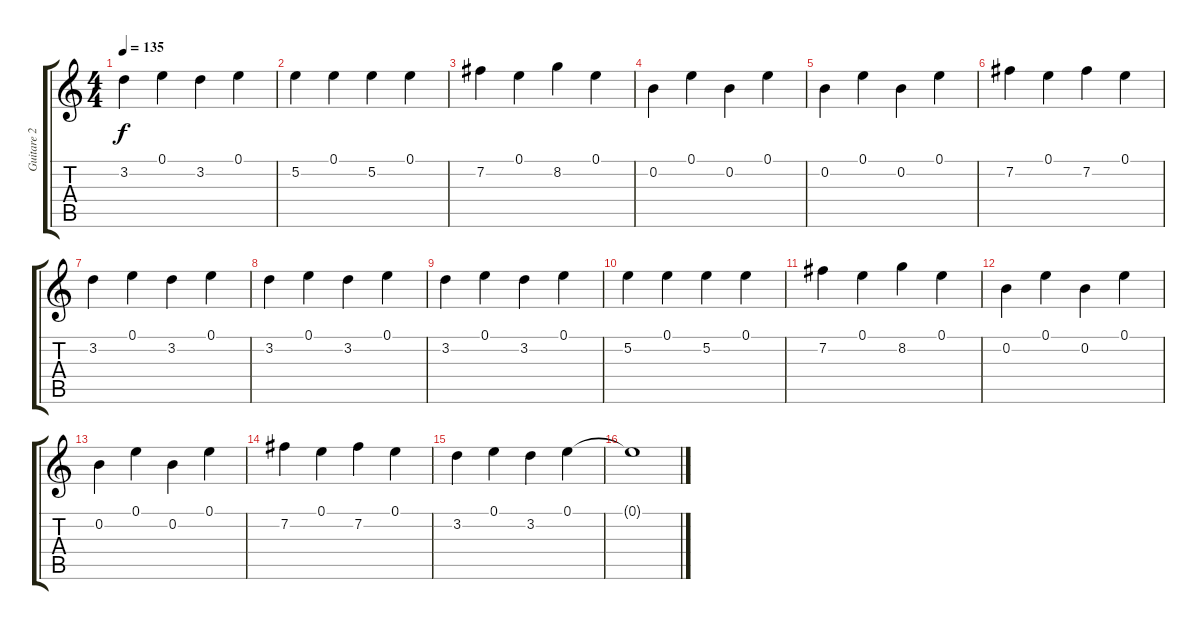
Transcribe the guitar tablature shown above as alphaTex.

\track ("Guitare 2" "Guitare 2") {instrument distortionguitar}
\staff {score tabs}
\tuning (E4 B3 G3 D3 A2 D2) {hide}
\ts (4 4)
\tempo 135
\clef g2
\ks c
3.2.4{dy f} 0.1.4 3.2.4 0.1.4 |
5.2.4 0.1.4 5.2.4 0.1.4 |
7.2.4 0.1.4 8.2.4 0.1.4 |
0.2.4 0.1.4 0.2.4 0.1.4 |
0.2.4 0.1.4 0.2.4 0.1.4 |
7.2.4 0.1.4 7.2.4 0.1.4 |
3.2.4 0.1.4 3.2.4 0.1.4 |
3.2.4 0.1.4 3.2.4 0.1.4 |
3.2.4 0.1.4 3.2.4 0.1.4 |
5.2.4 0.1.4 5.2.4 0.1.4 |
7.2.4 0.1.4 8.2.4 0.1.4 |
0.2.4 0.1.4 0.2.4 0.1.4 |
0.2.4 0.1.4 0.2.4 0.1.4 |
7.2.4 0.1.4 7.2.4 0.1.4 |
3.2.4 0.1.4 3.2.4 0.1.4 |
0.1{t}.1
